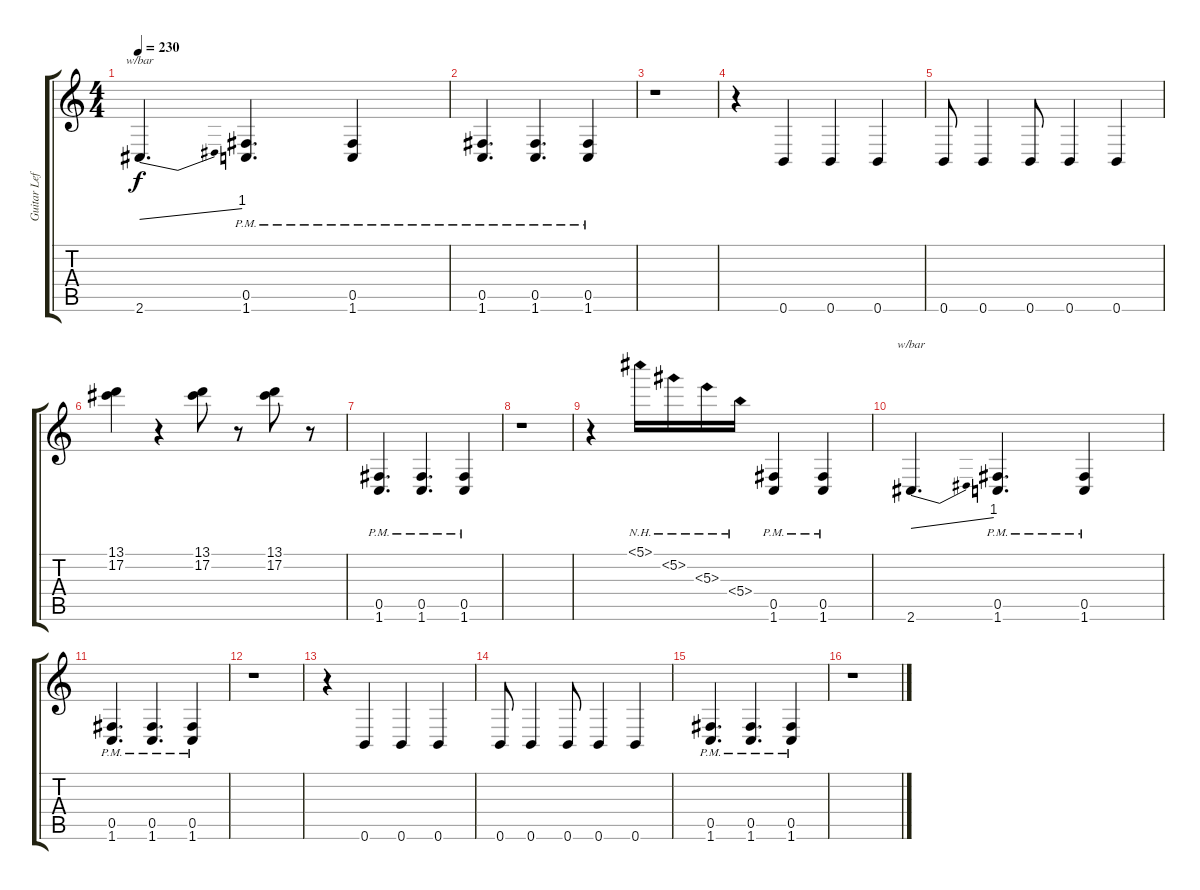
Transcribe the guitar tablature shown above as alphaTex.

\track ("Guitar Left" "Guitar Lef") {instrument distortionguitar}
\staff {score tabs}
\tuning (Db4 Ab3 E3 B2 Gb2 B1) {hide}
\ts (4 4)
\tempo 230
\clef g2
\ks c
2.6.4{d tbe (dive default 0 0 60 4) dy f} (0.5{pm} 1.6{pm}).4{d} (0.5{pm} 1.6{pm}).4 |
(0.5{pm} 1.6{pm}).4{d} (0.5{pm} 1.6{pm}).4{d} (0.5{pm} 1.6{pm}).4 |
r.1 |
r.4 0.6.4 0.6.4 0.6.4 |
0.6.8 0.6.4 0.6.8 0.6.4 0.6.4 |
(13.1 17.2).4 r.4 (13.1 17.2).8 r.8 (13.1 17.2).8 r.8 |
(0.5{pm} 1.6{pm}).4{d} (0.5{pm} 1.6{pm}).4{d} (0.5{pm} 1.6{pm}).4 |
r.1 |
r.4 5.1{nh}.16 5.2{nh}.16 5.3{nh}.16 5.4{nh}.16 (0.5{pm} 1.6{pm}).4 (0.5{pm} 1.6{pm}).4 |
2.6.4{d tbe (dive default 0 0 60 4)} (0.5{pm} 1.6{pm}).4{d} (0.5{pm} 1.6{pm}).4 |
(0.5{pm} 1.6{pm}).4{d} (0.5{pm} 1.6{pm}).4{d} (0.5{pm} 1.6{pm}).4 |
r.1 |
r.4 0.6.4 0.6.4 0.6.4 |
0.6.8 0.6.4 0.6.8 0.6.4 0.6.4 |
(0.5{pm} 1.6{pm}).4{d} (0.5{pm} 1.6{pm}).4{d} (0.5{pm} 1.6{pm}).4 |
r.1
